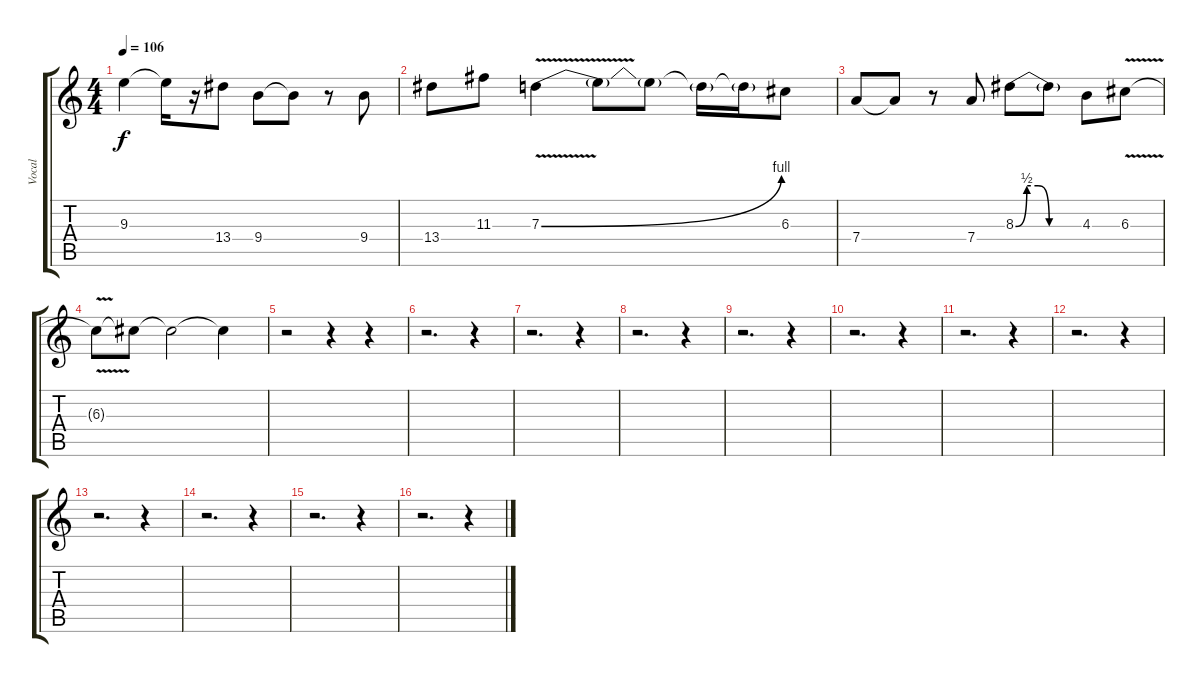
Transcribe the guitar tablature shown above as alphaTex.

\track ("Vocal" "Vocal") {instrument acousticguitarsteel}
\staff {score tabs}
\tuning (E4 B3 G3 D3 A2 E2) {hide}
\ts (4 4)
\tempo 106
\clef g2
\ks c
9.3{t}.4{dy f} 9.3{t}.16 r.16 13.4.8 9.4.8 9.4{t}.8 r.8 9.4.8 |
13.4.8 11.3.8 7.3{be (bend 0 0 60 4) v}.4 7.3{t}.8 7.3{t}.8 7.3{t}.16 7.3{t}.16 6.3.8 |
7.4.8 7.4{t}.8 r.8 7.4.8 8.3{be (custom 0 0 10 2 20 2 30 0 60 0)}.8 8.3{t}.8 4.3.8 6.3{v}.8 |
6.3{t}.8 6.3{t}.8 6.3{t}.2 6.3{t}.4 |
r.2 r.4 r.4 |
r.2{d} r.4 |
r.2{d} r.4 |
r.2{d} r.4 |
r.2{d} r.4 |
r.2{d} r.4 |
r.2{d} r.4 |
r.2{d} r.4 |
r.2{d} r.4 |
r.2{d} r.4 |
r.2{d} r.4 |
r.2{d} r.4
